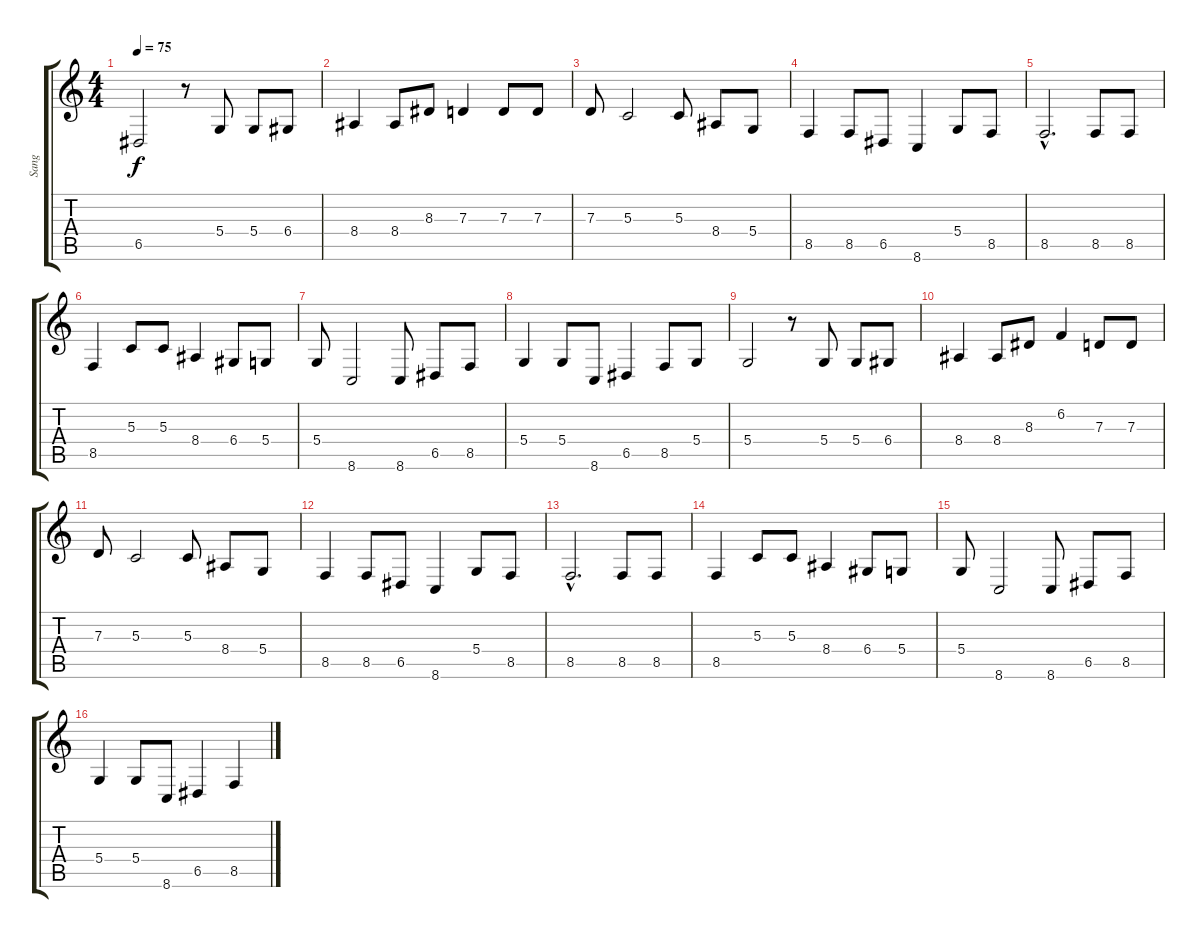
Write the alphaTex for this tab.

\track ("Sang" "Sang") {instrument tenorsax}
\staff {score tabs}
\tuning (E4 B3 G3 D3 A2 E2) {hide}
\ts (4 4)
\tempo 75
\clef g2
\ks c
6.5.2{dy f} r.8 5.4.8 5.4.8 6.4.8 |
8.4.4 8.4.8 8.3.8 7.3.4 7.3.8 7.3.8 |
7.3.8 5.3.2 5.3.8 8.4.8 5.4.8 |
8.5.4 8.5.8 6.5.8 8.6.4 5.4.8 8.5.8 |
8.5{hac}.2{d} 8.5.8 8.5.8 |
8.5.4 5.3.8 5.3.8 8.4.4 6.4.8 5.4.8 |
5.4.8 8.6.2 8.6.8 6.5.8 8.5.8 |
5.4.4 5.4.8 8.6.8 6.5.4 8.5.8 5.4.8 |
5.4.2 r.8 5.4.8 5.4.8 6.4.8 |
8.4.4 8.4.8 8.3.8 6.2.4 7.3.8 7.3.8 |
7.3.8 5.3.2 5.3.8 8.4.8 5.4.8 |
8.5.4 8.5.8 6.5.8 8.6.4 5.4.8 8.5.8 |
8.5{hac}.2{d} 8.5.8 8.5.8 |
8.5.4 5.3.8 5.3.8 8.4.4 6.4.8 5.4.8 |
5.4.8 8.6.2 8.6.8 6.5.8 8.5.8 |
5.4.4 5.4.8 8.6.8 6.5.4 8.5.4
